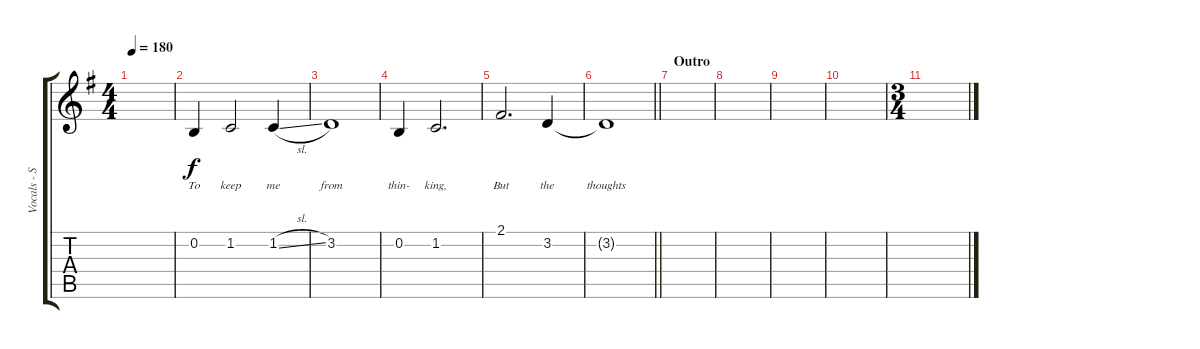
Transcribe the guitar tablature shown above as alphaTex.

\track ("Vocals - Simon Neil" "Vocals - S") {instrument altosax}
\staff {score tabs}
\tuning (E4 B3 G3 D3 A2 E2) {hide}
\ts (4 4)
\tempo 180
\clef g2
\ks eminor
|
0.2.4{lyrics (0 "To") lyrics (1 "") lyrics (2 "") lyrics (3 "") lyrics (4 "")} 1.2.2{lyrics (0 "keep") lyrics (1 "") lyrics (2 "") lyrics (3 "") lyrics (4 "")} 1.2{sl}.4{lyrics (0 "me") lyrics (1 "") lyrics (2 "") lyrics (3 "") lyrics (4 "")} |
3.2.1{lyrics (0 "from") lyrics (1 "") lyrics (2 "") lyrics (3 "") lyrics (4 "")} |
0.2.4{lyrics (0 "thin-") lyrics (1 "") lyrics (2 "") lyrics (3 "") lyrics (4 "")} 1.2.2{d lyrics (0 "king,") lyrics (1 "") lyrics (2 "") lyrics (3 "") lyrics (4 "")} |
2.1.2{d lyrics (0 "But") lyrics (1 "") lyrics (2 "") lyrics (3 "") lyrics (4 "")} 3.2.4{lyrics (0 "the") lyrics (1 "") lyrics (2 "") lyrics (3 "") lyrics (4 "")} |
\barLineRight lightlight
3.2{t}.1{lyrics (0 "thoughts") lyrics (1 "") lyrics (2 "") lyrics (3 "") lyrics (4 "")} |
\section ("" "Outro")
|
|
|
|
\ts (3 4)
